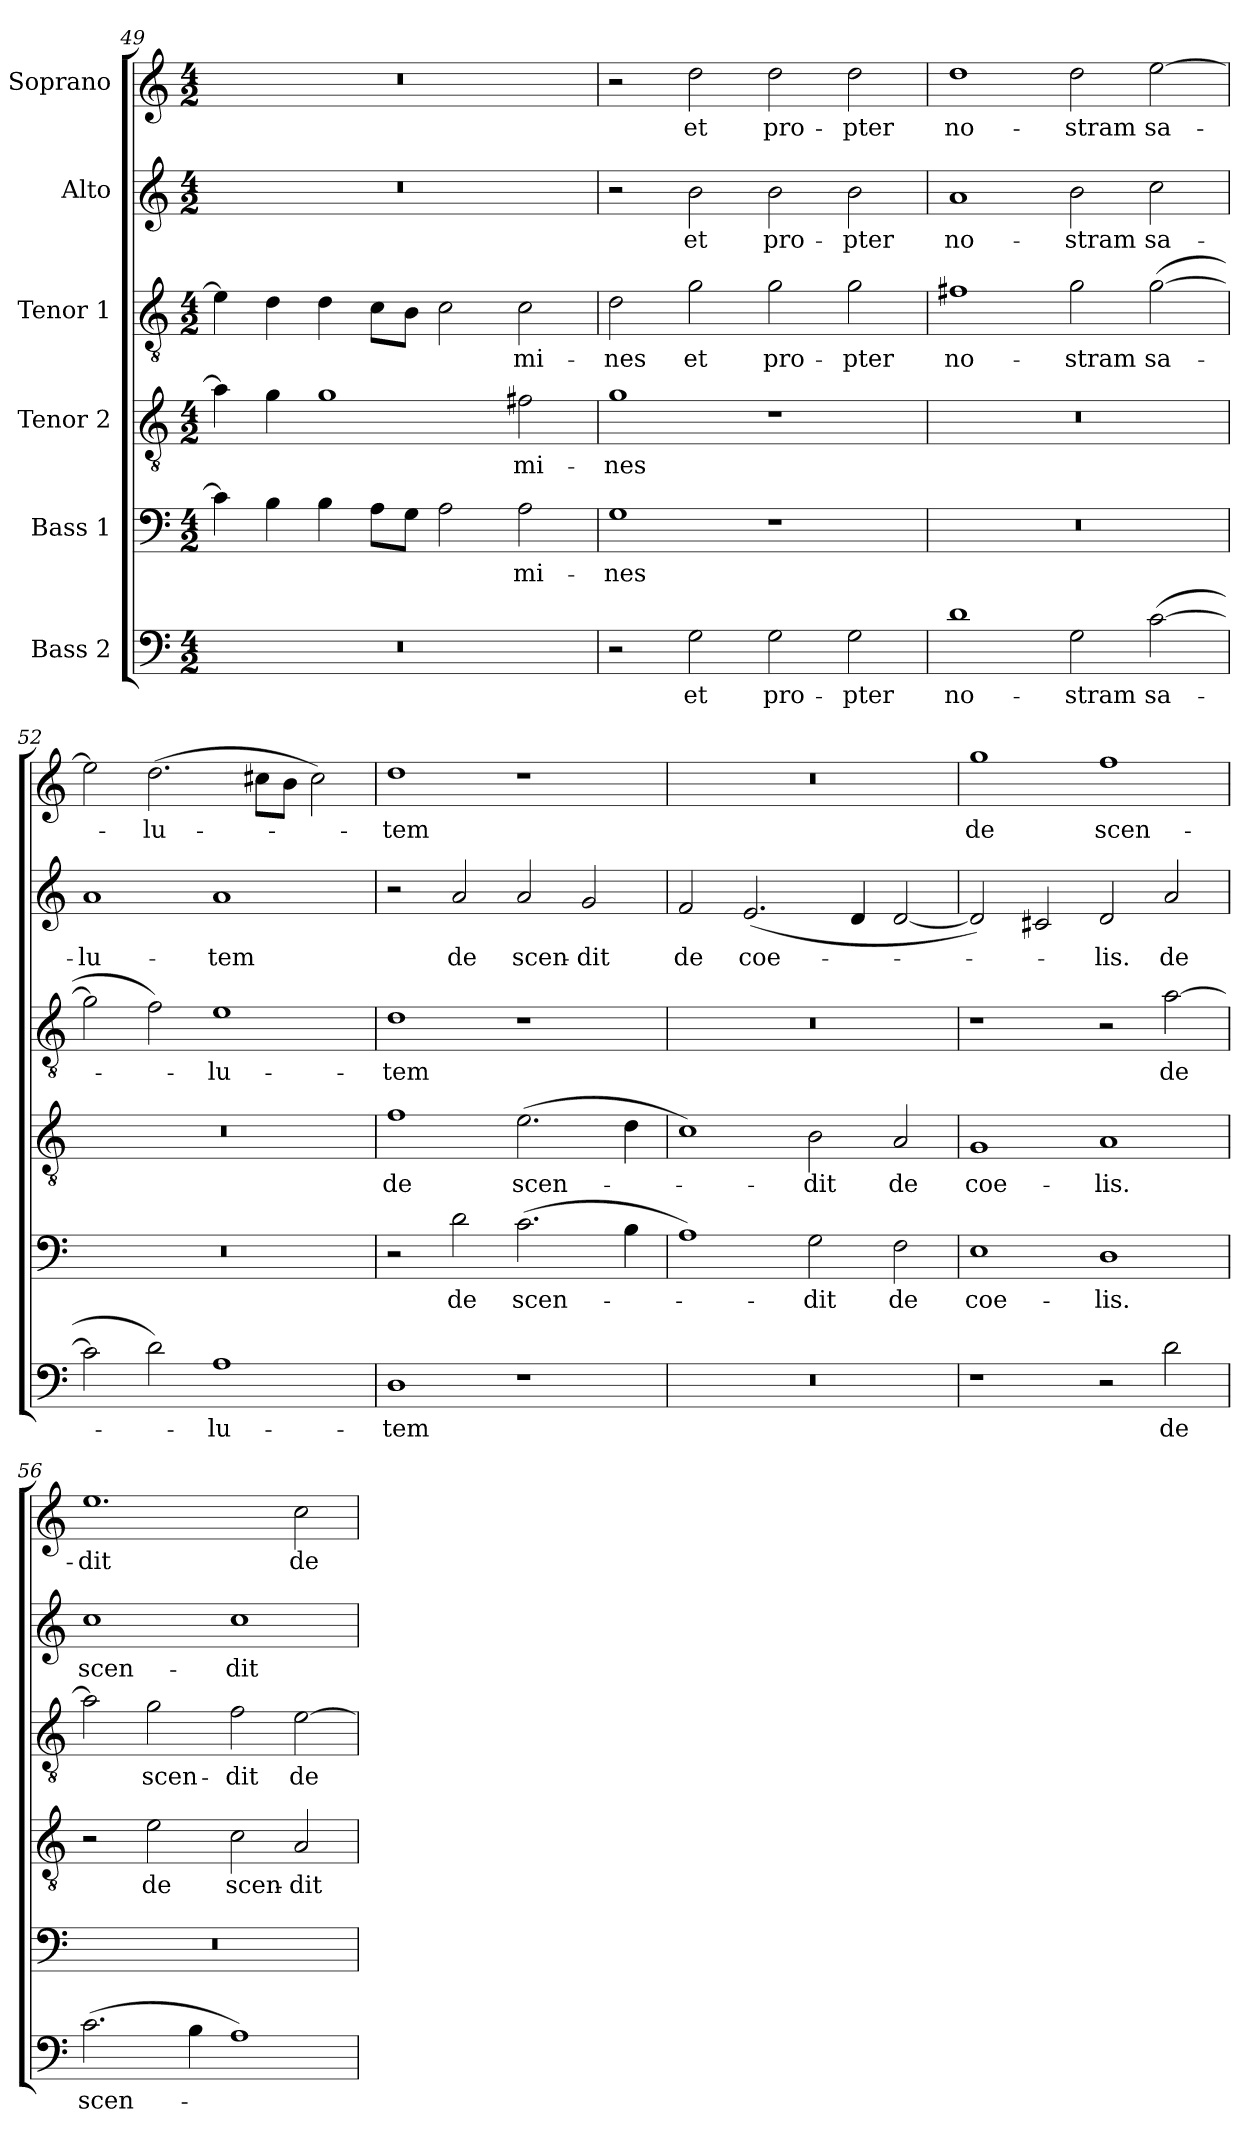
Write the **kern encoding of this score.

**kern	**text	**kern	**text	**kern	**text	**kern	**text	**kern	**text	**kern	**text
*part6	*part6	*part5	*part5	*part4	*part4	*part3	*part3	*part2	*part2	*part1	*part1
*staff6	*staff6	*staff5	*staff5	*staff4	*staff4	*staff3	*staff3	*staff2	*staff2	*staff1	*staff1
*I"Bass 2	*	*I"Bass 1	*	*I"Tenor 2	*	*I"Tenor 1	*	*I"Alto	*	*I"Soprano	*
*clefF4	*	*clefF4	*	*clefGv2	*	*clefGv2	*	*clefG2	*	*clefG2	*
*k[]	*	*k[]	*	*k[]	*	*k[]	*	*k[]	*	*k[]	*
*C:	*	*C:	*	*C:	*	*C:	*	*C:	*	*C:	*
*M4/2	*	*M4/2	*	*M4/2	*	*M4/2	*	*M4/2	*	*M4/2	*
=49	=49	=49	=49	=49	=49	=49	=49	=49	=49	=49	=49
0r	.	4c\]	.	4a\]	.	4e\]	.	0r	.	0r	.
.	.	4B\	.	4g\	.	4d\	.	.	.	.	.
.	.	4B\	.	1g	.	4d\	.	.	.	.	.
.	.	8A\L	.	.	.	8c\L	.	.	.	.	.
.	.	8G\J	.	.	.	8B\J	.	.	.	.	.
.	.	2A\	.	.	.	2c\	.	.	.	.	.
.	.	2A\	-mi-	2f#X\	-mi-	2c\	-mi-	.	.	.	.
=50	=50	=50	=50	=50	=50	=50	=50	=50	=50	=50	=50
2r	nes	1G	-nes	1g	-nes	2d\	-nes	2r	.	2r	.
2G\	et	.	.	.	.	2g\	et	2b\	et	2dd\	et
2G\	pro-	1r	.	1r	.	2g\	pro-	2b\	pro-	2dd\	pro-
2G\	-pter	.	.	.	.	2g\	-pter	2b\	-pter	2dd\	-pter
=51	=51	=51	=51	=51	=51	=51	=51	=51	=51	=51	=51
1d	no-	0r	.	0r	.	1f#X	no-	1a	no-	1dd	no-
2G\	-stram	.	.	.	.	2g\	-stram	2b\	-stram	2dd\	-stram
([2c\	sa-	.	.	.	.	([2g\	sa-	2cc\	sa-	[2ee\	sa-
=52	=52	=52	=52	=52	=52	=52	=52	=52	=52	=52	=52
2c\]	.	0r	.	0r	.	2g\]	.	1a	-lu-	2ee\]	.
2d\)	.	.	.	.	.	2f\)	.	.	.	(2.dd\	-lu-
1A	-lu-	.	.	.	.	1e	-lu-	1a	-tem	.	.
.	.	.	.	.	.	.	.	.	.	8cc#X\L	.
.	.	.	.	.	.	.	.	.	.	8b\J	.
.	.	.	.	.	.	.	.	.	.	2cc#\)	.
!!LO:LB:g=z
=53	=53	=53	=53	=53	=53	=53	=53	=53	=53	=53	=53
1D	-tem	2r	.	1f	de	1d	-tem	2r	.	1dd	-tem
.	.	2d\	de	.	.	.	.	2a/	de	.	.
1r	.	(2.c\	scen-	(2.e\	scen-	1r	.	2a/	scen-	1r	.
.	.	.	.	.	.	.	.	2g/	-dit	.	.
.	.	4B\	.	4d\	.	.	.	.	.	.	.
=54	=54	=54	=54	=54	=54	=54	=54	=54	=54	=54	=54
0r	.	1A)	.	1c)	.	0r	.	2f/	de	0r	.
.	.	.	.	.	.	.	.	(2.e/	coe-	.	.
.	.	2G\	-dit	2B\	-dit	.	.	.	.	.	.
.	.	.	.	.	.	.	.	4d/	.	.	.
.	.	2F\	de	2A/	de	.	.	[2d/	.	.	.
=55	=55	=55	=55	=55	=55	=55	=55	=55	=55	=55	=55
1r	.	1E	coe-	1G	coe-	1r	.	2d/])	.	1gg	de
.	.	.	.	.	.	.	.	2c#X/	.	.	.
2r	.	1D	-lis.	1A	-lis.	2r	.	2d/	-lis.	1ff	scen-
2d\	de	.	.	.	.	[2a\	de	2a/	de	.	.
=56	=56	=56	=56	=56	=56	=56	=56	=56	=56	=56	=56
(2.c\	scen-	0r	.	2r	.	2a\]	.	1cc	scen-	1.ee	-dit
.	.	.	.	2e\	de	2g\	scen-	.	.	.	.
4B\	.	.	.	.	.	.	.	.	.	.	.
1A)	.	.	.	2c\	scen-	2f\	-dit	1cc	-dit	.	.
.	.	.	.	2A/	-dit	[2e\	de	.	.	2cc\	de
=	=	=	=	=	=	=	=	=	=	=	=
*-	*-	*-	*-	*-	*-	*-	*-	*-	*-	*-	*-
